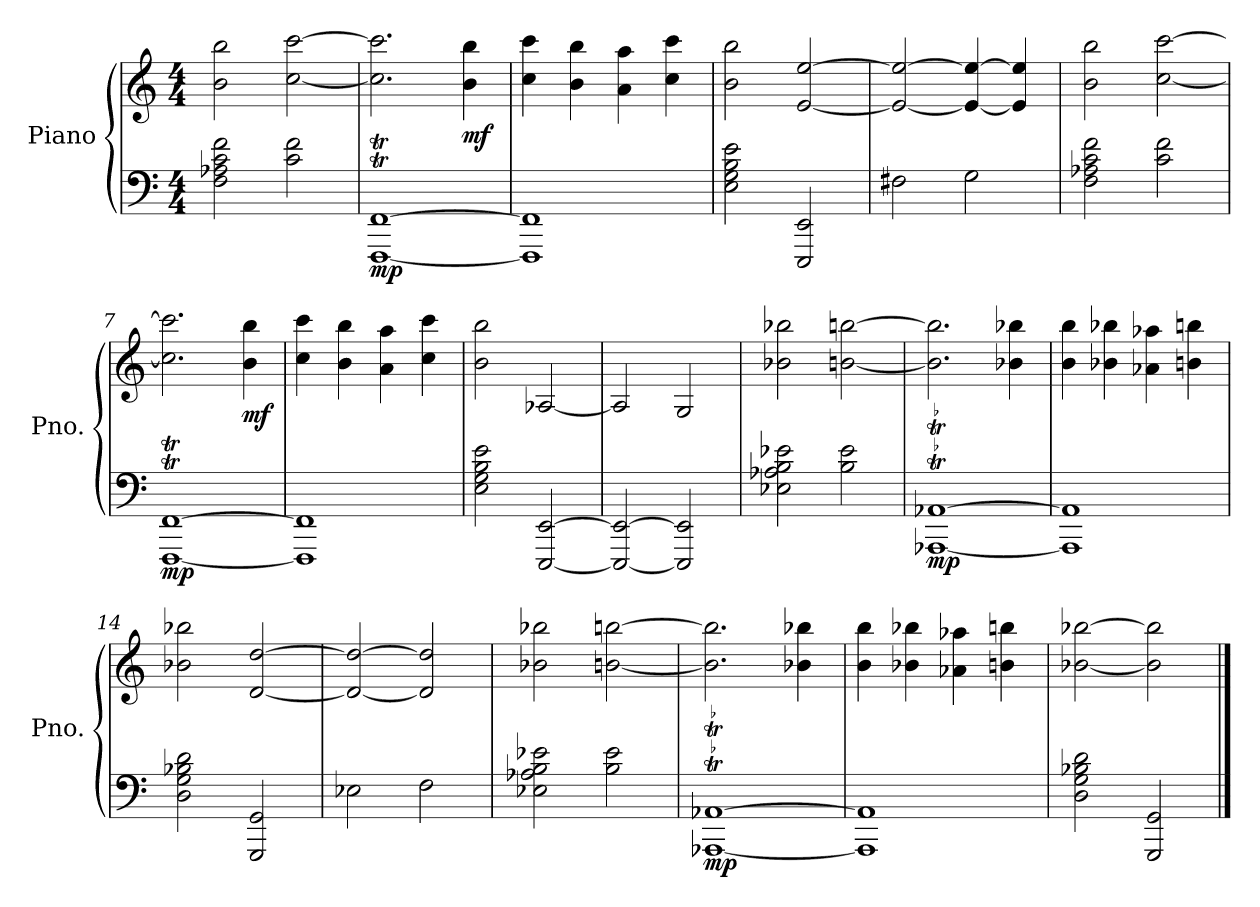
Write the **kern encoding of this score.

**kern	**kern	**dynam
*part1	*part1	*part1
*staff2	*staff1	*staff1/2
*I"Piano	*	*
*I'Pno.	*	*
*clefF4	*clefG2	*
*k[]	*k[]	*
*M4/4	*M4/4	*
=1	=1	=1
2F\ 2A-X\ 2c\ 2f\	2b\ 2bb\	.
2c\ 2f\	[2cc\ [2ccc\	.
=2	=2	=2
!	!	!LO:DY:b=2
[1FFFT [1FFT	2.cc\] 2.ccc\]	mp
!	!	!LO:DY:b
.	4b\ 4bb\	mf
=3	=3	=3
1FFF] 1FF]	4cc\ 4ccc\	.
.	4b\ 4bb\	.
.	4a\ 4aa\	.
.	4cc\ 4ccc\	.
=4	=4	=4
2E\ 2G\ 2B\ 2e\	2b\ 2bb\	.
2EEE/ 2EE/	[2e/ [2ee/	.
=5	=5	=5
2F#X\	2e/_ 2ee/_	.
2G\	4e/_ 4ee/_	.
.	4e/] 4ee/]	.
=6	=6	=6
2F\ 2A-X\ 2c\ 2f\	2b\ 2bb\	.
2c\ 2f\	[2cc\ [2ccc\	.
=7	=7	=7
!	!	!LO:DY:b=2
[1FFFT [1FFT	2.cc\] 2.ccc\]	mp
!	!	!LO:DY:b
.	4b\ 4bb\	mf
=8	=8	=8
1FFF] 1FF]	4cc\ 4ccc\	.
.	4b\ 4bb\	.
.	4a\ 4aa\	.
.	4cc\ 4ccc\	.
=9	=9	=9
2E\ 2G\ 2B\ 2e\	2b\ 2bb\	.
[2EEE/ [2EE/	[2A-X/	.
=10	=10	=10
2EEE/_ 2EE/_	2A-/]	.
2EEE/] 2EE/]	2G/	.
=11	=11	=11
2E-X\ 2A-X\ 2B\ 2e-X\	2b-X\ 2bb-X\	.
2B\ 2e-\	[2bn\ [2bbn\	.
!!LO:LB:g=z
=12	=12	=12
!	!	!LO:DY:b=2
[1AAA-XT [1AA-XT	2.b\] 2.bb\]	mp
.	4b-X\ 4bb-X\	.
=13	=13	=13
1AAA-] 1AA-]	4b\ 4bb\	.
.	4b-X\ 4bb-X\	.
.	4a-X\ 4aa-X\	.
.	4bn\ 4bbn\	.
=14	=14	=14
2D\ 2G\ 2B-X\ 2d\	2b-X\ 2bb-X\	.
2GGG/ 2GG/	[2d/ [2dd/	.
=15	=15	=15
2E-X\	2d/_ 2dd/_	.
2F\	2d/] 2dd/]	.
=16	=16	=16
2E-X\ 2A-X\ 2B\ 2e-X\	2b-X\ 2bb-X\	.
2B\ 2e-\	[2bn\ [2bbn\	.
=17	=17	=17
!	!	!LO:DY:b=2
[1AAA-XT [1AA-XT	2.b\] 2.bb\]	mp
.	4b-X\ 4bb-X\	.
=18	=18	=18
1AAA-] 1AA-]	4b\ 4bb\	.
.	4b-X\ 4bb-X\	.
.	4a-X\ 4aa-X\	.
.	4bn\ 4bbn\	.
=19	=19	=19
2D\ 2G\ 2B-X\ 2d\	[2b-X\ [2bb-X\	.
2GGG/ 2GG/	2b-\] 2bb-\]	.
==	==	==
*-	*-	*-
